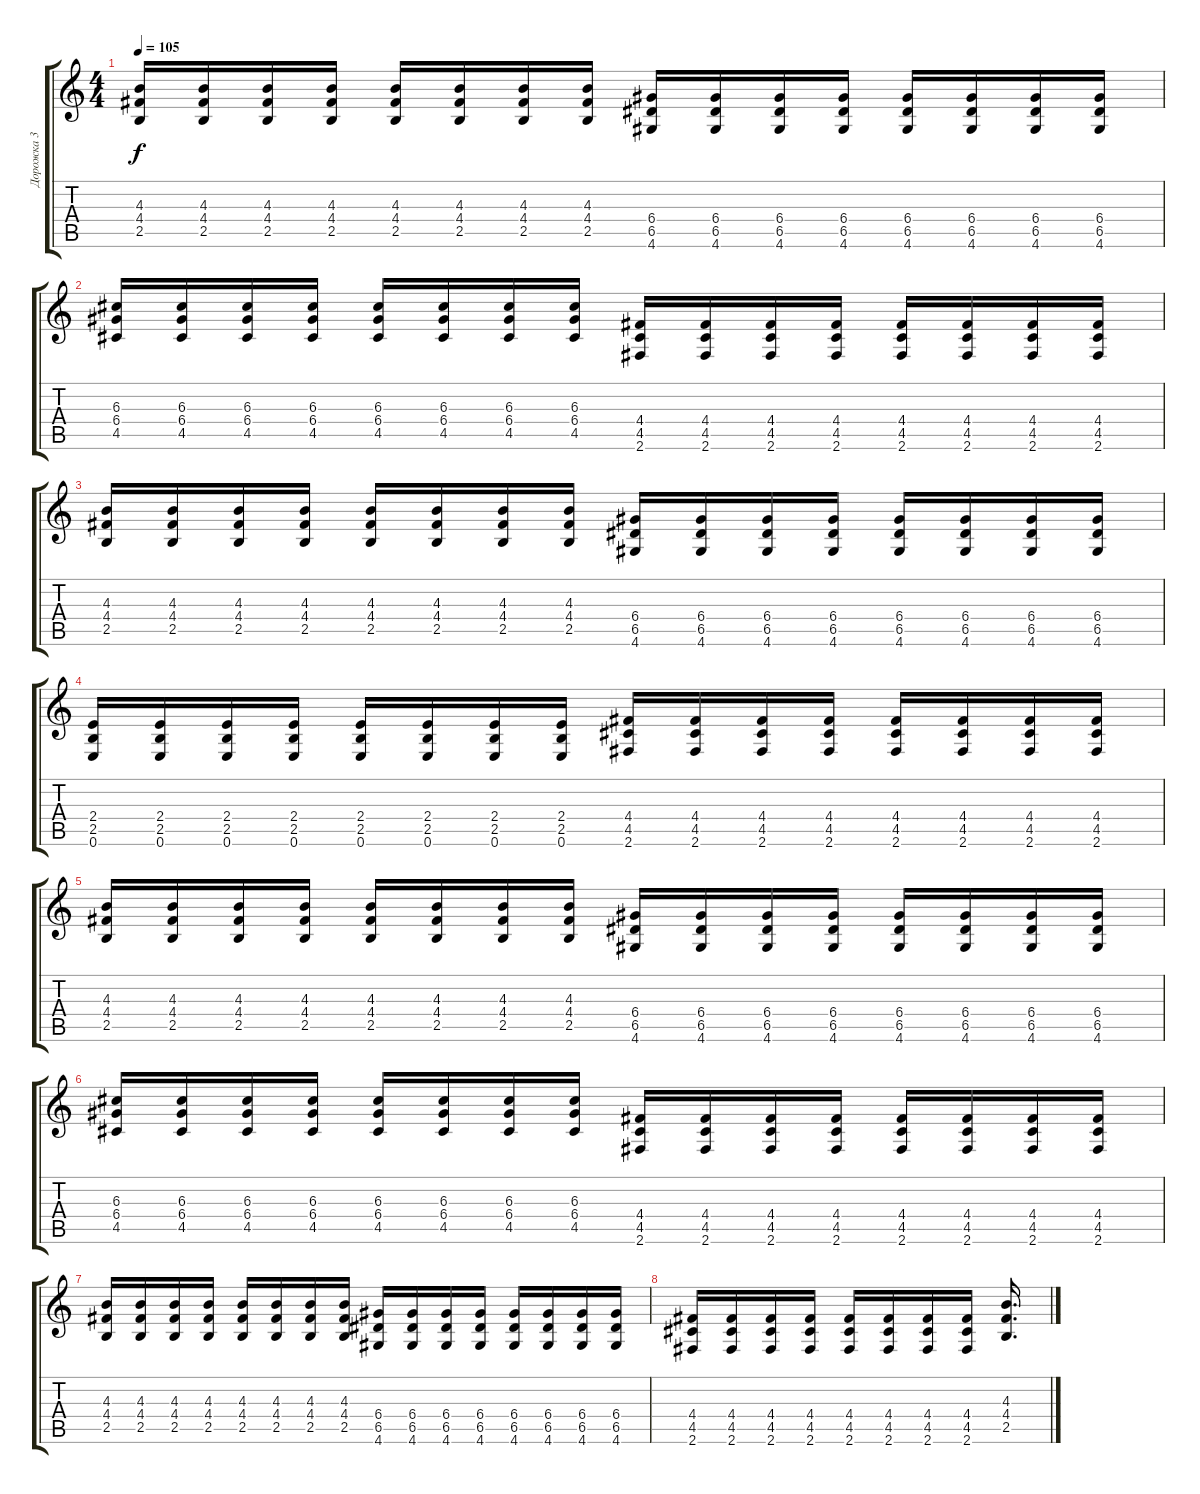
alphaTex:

\track ("Дорожка 3" "Дорожка 3") {instrument distortionguitar}
\staff {score tabs}
\tuning (E4 B3 G3 D3 A2 E2) {hide}
\ts (4 4)
\tempo 105
\clef g2
\ks c
(4.3 4.4 2.5).16{dy f} (4.3 4.4 2.5).16 (4.3 4.4 2.5).16 (4.3 4.4 2.5).16 (4.3 4.4 2.5).16 (4.3 4.4 2.5).16 (4.3 4.4 2.5).16 (4.3 4.4 2.5).16 (6.4 6.5 4.6).16 (6.4 6.5 4.6).16 (6.4 6.5 4.6).16 (6.4 6.5 4.6).16 (6.4 6.5 4.6).16 (6.4 6.5 4.6).16 (6.4 6.5 4.6).16 (6.4 6.5 4.6).16 |
(6.3 6.4 4.5).16 (6.3 6.4 4.5).16 (6.3 6.4 4.5).16 (6.3 6.4 4.5).16 (6.3 6.4 4.5).16 (6.3 6.4 4.5).16 (6.3 6.4 4.5).16 (6.3 6.4 4.5).16 (4.4 4.5 2.6).16 (4.4 4.5 2.6).16 (4.4 4.5 2.6).16 (4.4 4.5 2.6).16 (4.4 4.5 2.6).16 (4.4 4.5 2.6).16 (4.4 4.5 2.6).16 (4.4 4.5 2.6).16 |
(4.3 4.4 2.5).16 (4.3 4.4 2.5).16 (4.3 4.4 2.5).16 (4.3 4.4 2.5).16 (4.3 4.4 2.5).16 (4.3 4.4 2.5).16 (4.3 4.4 2.5).16 (4.3 4.4 2.5).16 (6.4 6.5 4.6).16 (6.4 6.5 4.6).16 (6.4 6.5 4.6).16 (6.4 6.5 4.6).16 (6.4 6.5 4.6).16 (6.4 6.5 4.6).16 (6.4 6.5 4.6).16 (6.4 6.5 4.6).16 |
(2.4 2.5 0.6).16 (2.4 2.5 0.6).16 (2.4 2.5 0.6).16 (2.4 2.5 0.6).16 (2.4 2.5 0.6).16 (2.4 2.5 0.6).16 (2.4 2.5 0.6).16 (2.4 2.5 0.6).16 (4.4 4.5 2.6).16 (4.4 4.5 2.6).16 (4.4 4.5 2.6).16 (4.4 4.5 2.6).16 (4.4 4.5 2.6).16 (4.4 4.5 2.6).16 (4.4 4.5 2.6).16 (4.4 4.5 2.6).16 |
(4.3 4.4 2.5).16 (4.3 4.4 2.5).16 (4.3 4.4 2.5).16 (4.3 4.4 2.5).16 (4.3 4.4 2.5).16 (4.3 4.4 2.5).16 (4.3 4.4 2.5).16 (4.3 4.4 2.5).16 (6.4 6.5 4.6).16 (6.4 6.5 4.6).16 (6.4 6.5 4.6).16 (6.4 6.5 4.6).16 (6.4 6.5 4.6).16 (6.4 6.5 4.6).16 (6.4 6.5 4.6).16 (6.4 6.5 4.6).16 |
(6.3 6.4 4.5).16 (6.3 6.4 4.5).16 (6.3 6.4 4.5).16 (6.3 6.4 4.5).16 (6.3 6.4 4.5).16 (6.3 6.4 4.5).16 (6.3 6.4 4.5).16 (6.3 6.4 4.5).16 (4.4 4.5 2.6).16 (4.4 4.5 2.6).16 (4.4 4.5 2.6).16 (4.4 4.5 2.6).16 (4.4 4.5 2.6).16 (4.4 4.5 2.6).16 (4.4 4.5 2.6).16 (4.4 4.5 2.6).16 |
(4.3 4.4 2.5).16 (4.3 4.4 2.5).16 (4.3 4.4 2.5).16 (4.3 4.4 2.5).16 (4.3 4.4 2.5).16 (4.3 4.4 2.5).16 (4.3 4.4 2.5).16 (4.3 4.4 2.5).16 (6.4 6.5 4.6).16 (6.4 6.5 4.6).16 (6.4 6.5 4.6).16 (6.4 6.5 4.6).16 (6.4 6.5 4.6).16 (6.4 6.5 4.6).16 (6.4 6.5 4.6).16 (6.4 6.5 4.6).16 |
(4.4 4.5 2.6).16 (4.4 4.5 2.6).16 (4.4 4.5 2.6).16 (4.4 4.5 2.6).16 (4.4 4.5 2.6).16 (4.4 4.5 2.6).16 (4.4 4.5 2.6).16 (4.4 4.5 2.6).16 (4.3 4.4 2.5).16{d}
